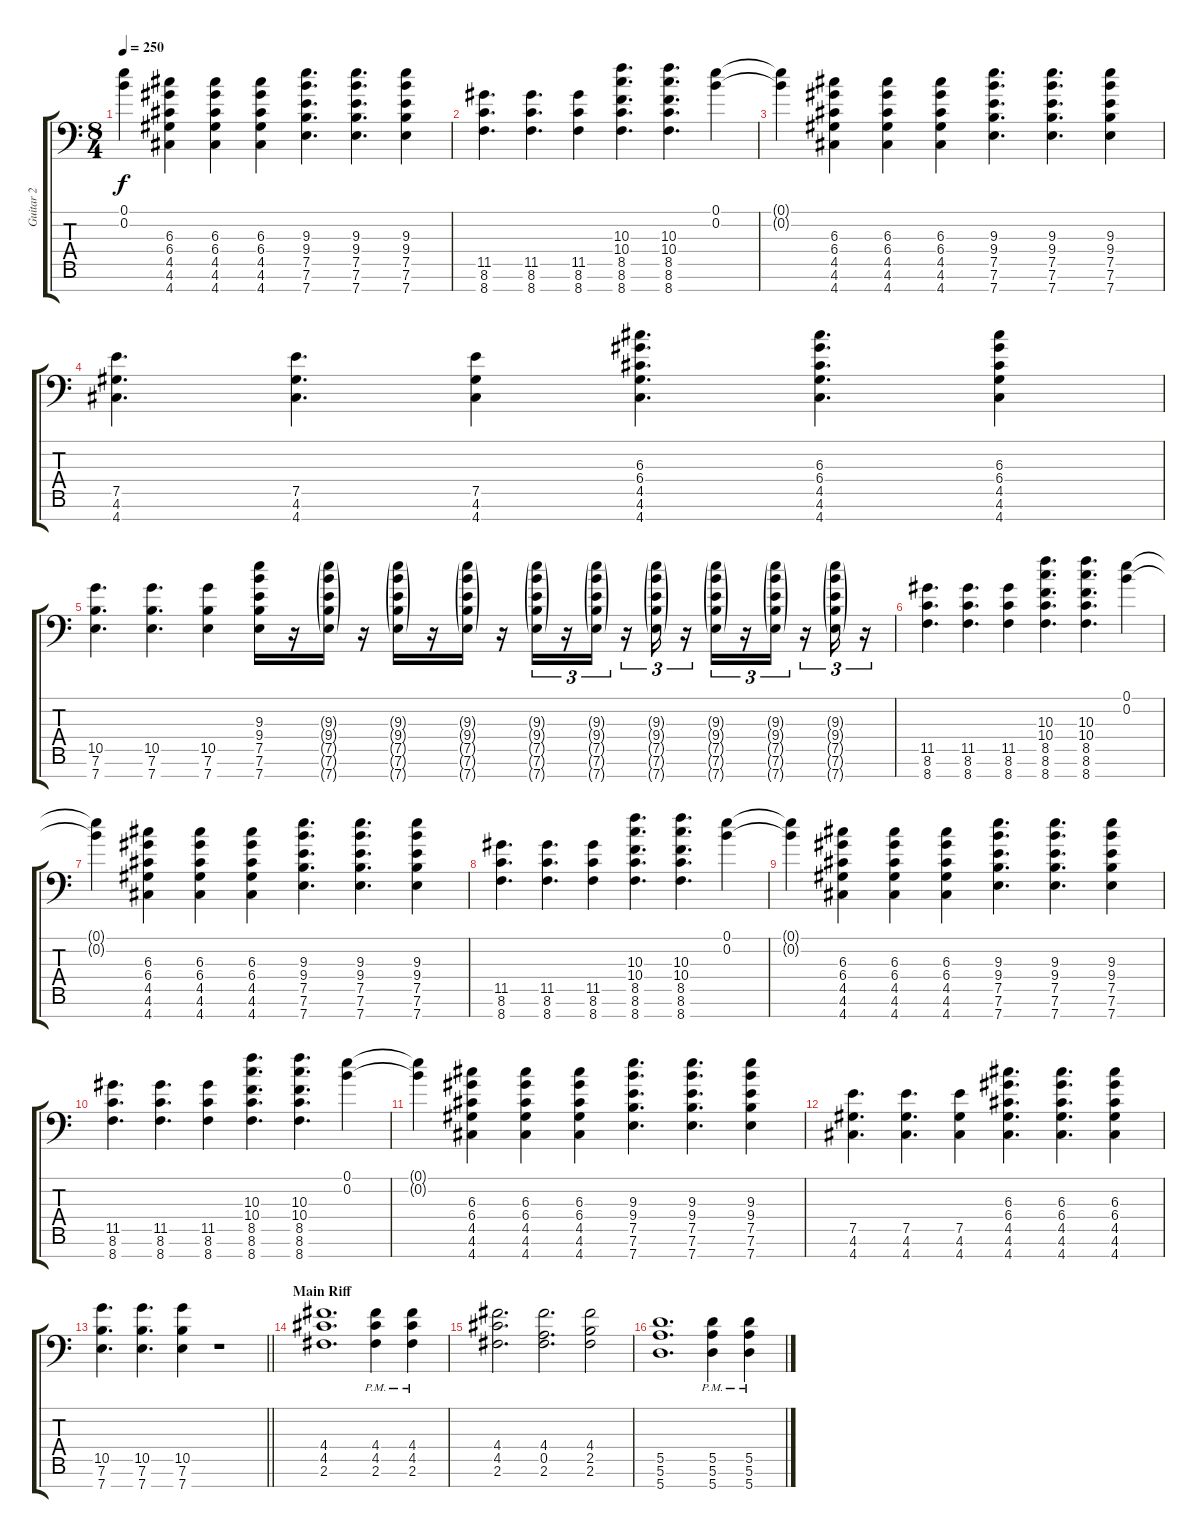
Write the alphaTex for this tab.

\track ("Guitar 2" "Guitar 2") {instrument distortionguitar}
\staff {score tabs}
\tuning (E4 B3 G3 D3 A2 E2 A1) {hide}
\ts (8 4)
\tempo 250
\clef f4
\ks c
(0.1{t} 0.2{t}).4{dy f} (6.3 6.4 4.5 4.6 4.7).4 (6.3 6.4 4.5 4.6 4.7).4 (6.3 6.4 4.5 4.6 4.7).4 (9.3 9.4 7.5 7.6 7.7).4{d} (9.3 9.4 7.5 7.6 7.7).4{d} (9.3 9.4 7.5 7.6 7.7).4 |
(11.5 8.6 8.7).4{d} (11.5 8.6 8.7).4{d} (11.5 8.6 8.7).4 (10.3 10.4 8.5 8.6 8.7).4{d} (10.3 10.4 8.5 8.6 8.7).4{d} (0.1 0.2).4 |
(0.1{t} 0.2{t}).4 (6.3 6.4 4.5 4.6 4.7).4 (6.3 6.4 4.5 4.6 4.7).4 (6.3 6.4 4.5 4.6 4.7).4 (9.3 9.4 7.5 7.6 7.7).4{d} (9.3 9.4 7.5 7.6 7.7).4{d} (9.3 9.4 7.5 7.6 7.7).4 |
(7.5 4.6 4.7).4{d} (7.5 4.6 4.7).4{d} (7.5 4.6 4.7).4 (6.3 6.4 4.5 4.6 4.7).4{d} (6.3 6.4 4.5 4.6 4.7).4{d} (6.3 6.4 4.5 4.6 4.7).4 |
(10.5 7.6 7.7).4{d} (10.5 7.6 7.7).4{d} (10.5 7.6 7.7).4 (9.3 9.4 7.5 7.6 7.7).16 r.16 (9.3{g} 9.4{g} 7.5{g} 7.6{g} 7.7{g}).16 r.16 (9.3{g} 9.4{g} 7.5{g} 7.6{g} 7.7{g}).16 r.16 (9.3{g} 9.4{g} 7.5{g} 7.6{g} 7.7{g}).16 r.16 (9.3{g} 9.4{g} 7.5{g} 7.6{g} 7.7{g}).16{tu (3 2)} r.16{tu (3 2)} (9.3{g} 9.4{g} 7.5{g} 7.6{g} 7.7{g}).16{tu (3 2)} r.16{tu (3 2)} (9.3{g} 9.4{g} 7.5{g} 7.6{g} 7.7{g}).16{tu (3 2)} r.16{tu (3 2)} (9.3{g} 9.4{g} 7.5{g} 7.6{g} 7.7{g}).16{tu (3 2)} r.16{tu (3 2)} (9.3{g} 9.4{g} 7.5{g} 7.6{g} 7.7{g}).16{tu (3 2)} r.16{tu (3 2)} (9.3{g} 9.4{g} 7.5{g} 7.6{g} 7.7{g}).16{tu (3 2)} r.16{tu (3 2)} |
(11.5 8.6 8.7).4{d} (11.5 8.6 8.7).4{d} (11.5 8.6 8.7).4 (10.3 10.4 8.5 8.6 8.7).4{d} (10.3 10.4 8.5 8.6 8.7).4{d} (0.1 0.2).4 |
(0.1{t} 0.2{t}).4 (6.3 6.4 4.5 4.6 4.7).4 (6.3 6.4 4.5 4.6 4.7).4 (6.3 6.4 4.5 4.6 4.7).4 (9.3 9.4 7.5 7.6 7.7).4{d} (9.3 9.4 7.5 7.6 7.7).4{d} (9.3 9.4 7.5 7.6 7.7).4 |
(11.5 8.6 8.7).4{d} (11.5 8.6 8.7).4{d} (11.5 8.6 8.7).4 (10.3 10.4 8.5 8.6 8.7).4{d} (10.3 10.4 8.5 8.6 8.7).4{d} (0.1 0.2).4 |
(0.1{t} 0.2{t}).4 (6.3 6.4 4.5 4.6 4.7).4 (6.3 6.4 4.5 4.6 4.7).4 (6.3 6.4 4.5 4.6 4.7).4 (9.3 9.4 7.5 7.6 7.7).4{d} (9.3 9.4 7.5 7.6 7.7).4{d} (9.3 9.4 7.5 7.6 7.7).4 |
(11.5 8.6 8.7).4{d} (11.5 8.6 8.7).4{d} (11.5 8.6 8.7).4 (10.3 10.4 8.5 8.6 8.7).4{d} (10.3 10.4 8.5 8.6 8.7).4{d} (0.1 0.2).4 |
(0.1{t} 0.2{t}).4 (6.3 6.4 4.5 4.6 4.7).4 (6.3 6.4 4.5 4.6 4.7).4 (6.3 6.4 4.5 4.6 4.7).4 (9.3 9.4 7.5 7.6 7.7).4{d} (9.3 9.4 7.5 7.6 7.7).4{d} (9.3 9.4 7.5 7.6 7.7).4 |
(7.5 4.6 4.7).4{d} (7.5 4.6 4.7).4{d} (7.5 4.6 4.7).4 (6.3 6.4 4.5 4.6 4.7).4{d} (6.3 6.4 4.5 4.6 4.7).4{d} (6.3 6.4 4.5 4.6 4.7).4 |
\barLineRight lightlight
(10.5 7.6 7.7).4{d} (10.5 7.6 7.7).4{d} (10.5 7.6 7.7).4 r.1 |
\section ("" "Main Riff")
(4.4 4.5 2.6).1{d} (4.4{pm} 4.5{pm} 2.6{pm}).4 (4.4{pm} 4.5{pm} 2.6{pm}).4 |
(4.4 4.5 2.6).2{d} (4.4 0.5 2.6).2{d} (4.4 2.5 2.6).2 |
(5.5 5.6 5.7).1{d} (5.5{pm} 5.6{pm} 5.7{pm}).4 (5.5{pm} 5.6{pm} 5.7{pm}).4
